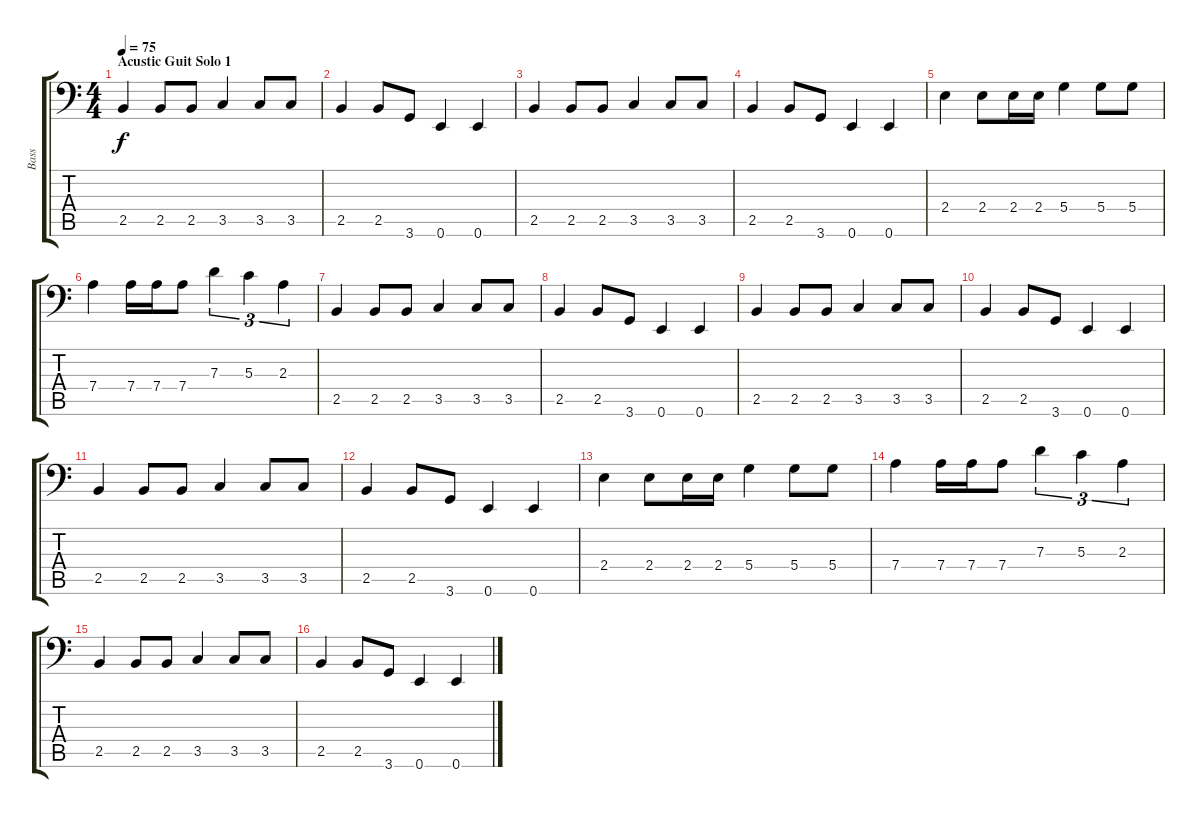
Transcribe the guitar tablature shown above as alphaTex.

\track ("Bass" "Bass") {instrument electricbassfinger}
\staff {score tabs}
\tuning (E3 B2 G2 D2 A1 E1) {hide}
\ts (4 4)
\section ("" "Acustic Guit Solo 1")
\tempo 75
\clef f4
\ks c
2.5.4{dy f} 2.5.8 2.5.8 3.5.4 3.5.8 3.5.8 |
2.5.4 2.5.8 3.6.8 0.6.4 0.6.4 |
2.5.4 2.5.8 2.5.8 3.5.4 3.5.8 3.5.8 |
2.5.4 2.5.8 3.6.8 0.6.4 0.6.4 |
2.4.4 2.4.8 2.4.16 2.4.16 5.4.4 5.4.8 5.4.8 |
7.4.4 7.4.16 7.4.16 7.4.8 7.3.4{tu (3 2)} 5.3.4{tu (3 2)} 2.3.4{tu (3 2)} |
2.5.4 2.5.8 2.5.8 3.5.4 3.5.8 3.5.8 |
2.5.4 2.5.8 3.6.8 0.6.4 0.6.4 |
2.5.4 2.5.8 2.5.8 3.5.4 3.5.8 3.5.8 |
2.5.4 2.5.8 3.6.8 0.6.4 0.6.4 |
2.5.4 2.5.8 2.5.8 3.5.4 3.5.8 3.5.8 |
2.5.4 2.5.8 3.6.8 0.6.4 0.6.4 |
2.4.4 2.4.8 2.4.16 2.4.16 5.4.4 5.4.8 5.4.8 |
7.4.4 7.4.16 7.4.16 7.4.8 7.3.4{tu (3 2)} 5.3.4{tu (3 2)} 2.3.4{tu (3 2)} |
2.5.4 2.5.8 2.5.8 3.5.4 3.5.8 3.5.8 |
2.5.4 2.5.8 3.6.8 0.6.4 0.6.4
